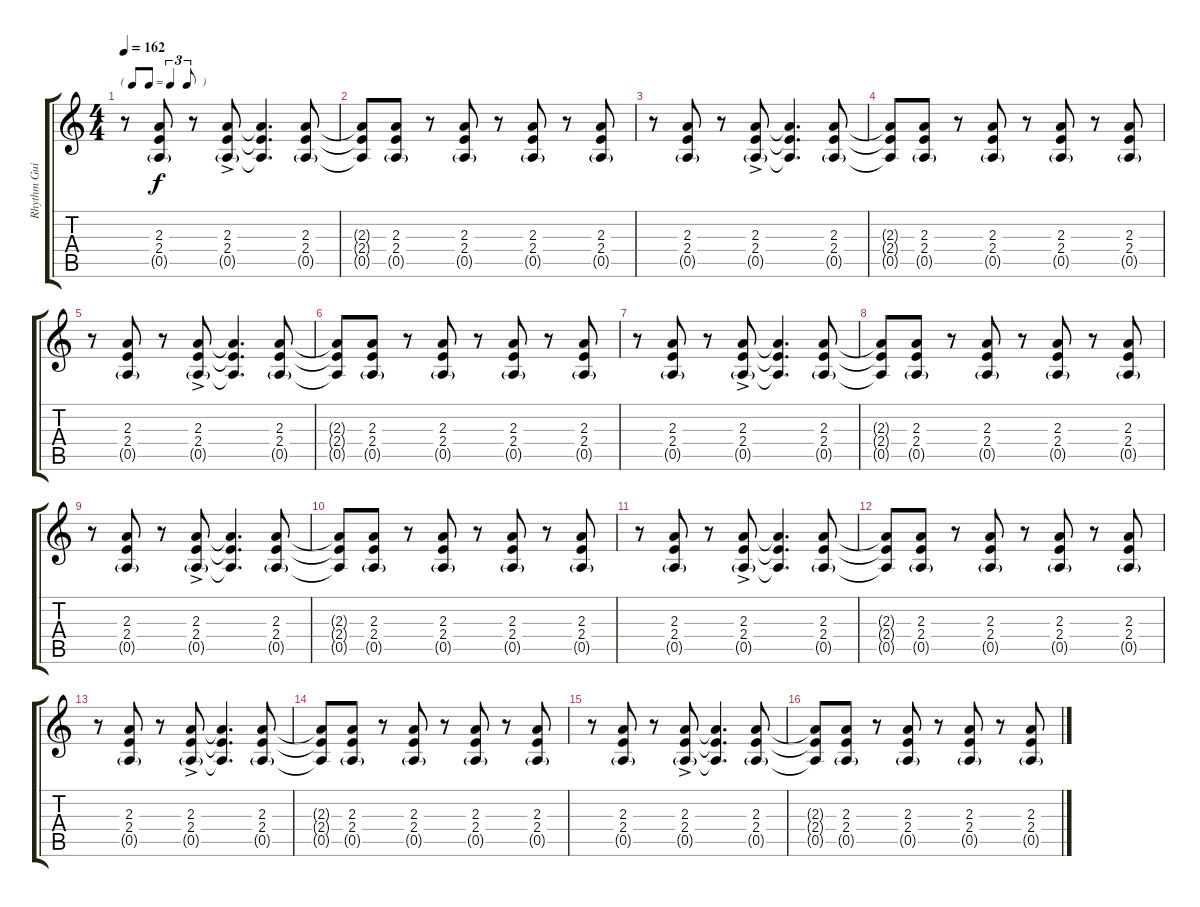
\track ("Rhythm Guitar (Intro)" "Rhythm Gui") {instrument acousticguitarsteel}
\staff {score tabs}
\tuning (E4 B3 G3 D3 A2 E2) {hide}
\ts (4 4)
\tf triplet8th
\tempo 162
\clef g2
\ks c
r.8{dy f} (2.3 2.4 0.5{g}).8 r.8 (2.3{ac} 2.4 0.5{g}).8 (2.3{t} 2.4{t} 0.5{t}).4{d} (2.3 2.4 0.5{g}).8 |
(2.3{t} 2.4{t} 0.5{t}).8 (2.3 2.4 0.5{g}).8 r.8 (2.3 2.4 0.5{g}).8 r.8 (2.3 2.4 0.5{g}).8 r.8 (2.3 2.4 0.5{g}).8 |
r.8 (2.3 2.4 0.5{g}).8 r.8 (2.3{ac} 2.4 0.5{g}).8 (2.3{t} 2.4{t} 0.5{t}).4{d} (2.3 2.4 0.5{g}).8 |
(2.3{t} 2.4{t} 0.5{t}).8 (2.3 2.4 0.5{g}).8 r.8 (2.3 2.4 0.5{g}).8 r.8 (2.3 2.4 0.5{g}).8 r.8 (2.3 2.4 0.5{g}).8 |
r.8 (2.3 2.4 0.5{g}).8 r.8 (2.3{ac} 2.4 0.5{g}).8 (2.3{t} 2.4{t} 0.5{t}).4{d} (2.3 2.4 0.5{g}).8 |
(2.3{t} 2.4{t} 0.5{t}).8 (2.3 2.4 0.5{g}).8 r.8 (2.3 2.4 0.5{g}).8 r.8 (2.3 2.4 0.5{g}).8 r.8 (2.3 2.4 0.5{g}).8 |
r.8 (2.3 2.4 0.5{g}).8 r.8 (2.3{ac} 2.4 0.5{g}).8 (2.3{t} 2.4{t} 0.5{t}).4{d} (2.3 2.4 0.5{g}).8 |
(2.3{t} 2.4{t} 0.5{t}).8 (2.3 2.4 0.5{g}).8 r.8 (2.3 2.4 0.5{g}).8 r.8 (2.3 2.4 0.5{g}).8 r.8 (2.3 2.4 0.5{g}).8 |
r.8 (2.3 2.4 0.5{g}).8 r.8 (2.3{ac} 2.4 0.5{g}).8 (2.3{t} 2.4{t} 0.5{t}).4{d} (2.3 2.4 0.5{g}).8 |
(2.3{t} 2.4{t} 0.5{t}).8 (2.3 2.4 0.5{g}).8 r.8 (2.3 2.4 0.5{g}).8 r.8 (2.3 2.4 0.5{g}).8 r.8 (2.3 2.4 0.5{g}).8 |
r.8 (2.3 2.4 0.5{g}).8 r.8 (2.3{ac} 2.4 0.5{g}).8 (2.3{t} 2.4{t} 0.5{t}).4{d} (2.3 2.4 0.5{g}).8 |
(2.3{t} 2.4{t} 0.5{t}).8 (2.3 2.4 0.5{g}).8 r.8 (2.3 2.4 0.5{g}).8 r.8 (2.3 2.4 0.5{g}).8 r.8 (2.3 2.4 0.5{g}).8 |
r.8 (2.3 2.4 0.5{g}).8 r.8 (2.3{ac} 2.4 0.5{g}).8 (2.3{t} 2.4{t} 0.5{t}).4{d} (2.3 2.4 0.5{g}).8 |
(2.3{t} 2.4{t} 0.5{t}).8 (2.3 2.4 0.5{g}).8 r.8 (2.3 2.4 0.5{g}).8 r.8 (2.3 2.4 0.5{g}).8 r.8 (2.3 2.4 0.5{g}).8 |
r.8 (2.3 2.4 0.5{g}).8 r.8 (2.3{ac} 2.4 0.5{g}).8 (2.3{t} 2.4{t} 0.5{t}).4{d} (2.3 2.4 0.5{g}).8 |
(2.3{t} 2.4{t} 0.5{t}).8 (2.3 2.4 0.5{g}).8 r.8 (2.3 2.4 0.5{g}).8 r.8 (2.3 2.4 0.5{g}).8 r.8 (2.3 2.4 0.5{g}).8
